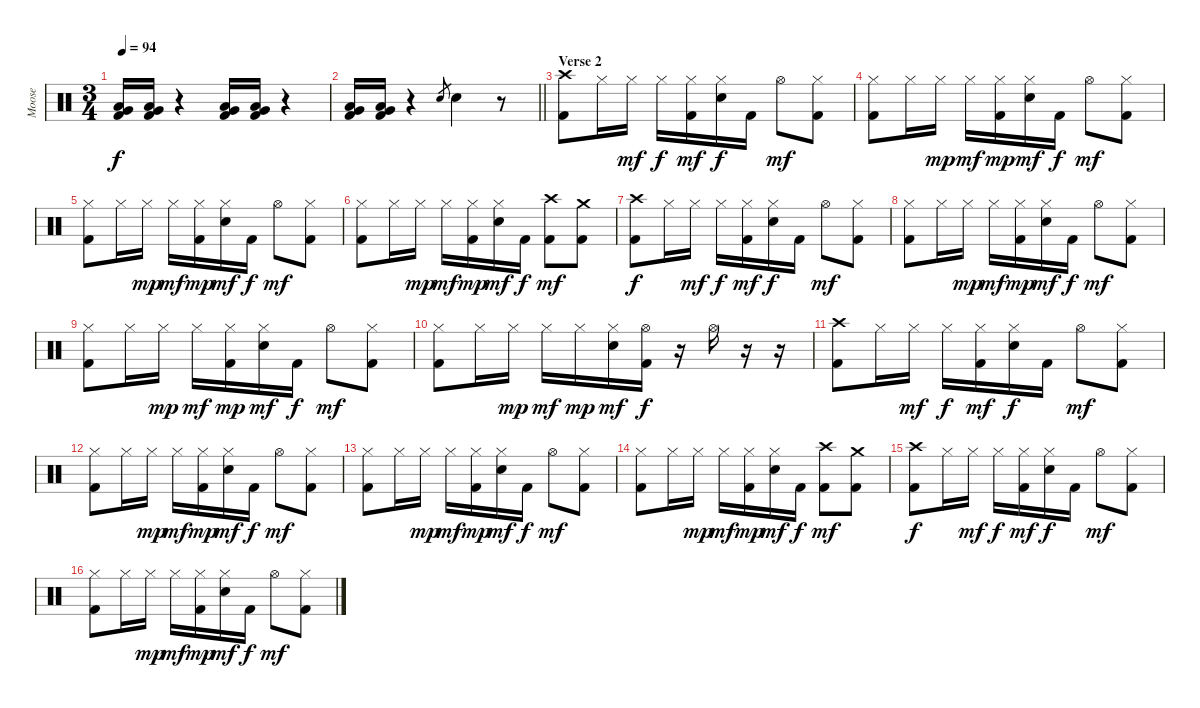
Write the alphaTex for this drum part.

\track ("Moose" "Moose") {instrument percussion}
\staff {score}
\articulation defaults
\ts (3 4)
\tempo 94
\clef neutral
\ks c
("Kick (hit) 2" "Low Tom (hit)" "Very Low Tom (hit)").16{dy f} ("Kick (hit) 2" "Low Tom (hit)" "Very Low Tom (hit)").16 r.4 ("Kick (hit) 2" "Low Tom (hit)" "Very Low Tom (hit)").16 ("Kick (hit) 2" "Low Tom (hit)" "Very Low Tom (hit)").16 r.4 |
\barLineRight lightlight
("Kick (hit) 2" "Low Tom (hit)" "Very Low Tom (hit)").16 ("Kick (hit) 2" "Low Tom (hit)" "Very Low Tom (hit)").16 r.4 "Snare (hit) 2".8{gr} "Snare (hit) 2".4 r.8 |
\section ("" "Verse 2")
("Kick (hit) 2" "Crash high (hit)").8 "Hi-Hat (closed)".16 "Hi-Hat (closed)".16{dy mf} "Hi-Hat (closed)".16{dy f} ("Kick (hit) 2" "Hi-Hat (closed)").16{dy mf} ("Snare (hit) 2" "Hi-Hat (closed)").16{dy f} "Kick (hit) 2".16 "Hi-Hat (open)".8{dy mf} ("Kick (hit) 2" "Hi-Hat (closed)").8 |
("Kick (hit) 2" "Hi-Hat (closed)").8 "Hi-Hat (closed)".16 "Hi-Hat (closed)".16{dy mp} "Hi-Hat (closed)".16{dy mf} ("Kick (hit) 2" "Hi-Hat (closed)").16{dy mp} ("Snare (hit) 2" "Hi-Hat (closed)").16{dy mf} "Kick (hit) 2".16{dy f} "Hi-Hat (open)".8{dy mf} ("Kick (hit) 2" "Hi-Hat (closed)").8 |
("Kick (hit) 2" "Hi-Hat (closed)").8 "Hi-Hat (closed)".16 "Hi-Hat (closed)".16{dy mp} "Hi-Hat (closed)".16{dy mf} ("Kick (hit) 2" "Hi-Hat (closed)").16{dy mp} ("Snare (hit) 2" "Hi-Hat (closed)").16{dy mf} "Kick (hit) 2".16{dy f} "Hi-Hat (open)".8{dy mf} ("Kick (hit) 2" "Hi-Hat (closed)").8 |
("Kick (hit) 2" "Hi-Hat (closed)").8 "Hi-Hat (closed)".16 "Hi-Hat (closed)".16{dy mp} "Hi-Hat (closed)".16{dy mf} ("Kick (hit) 2" "Hi-Hat (closed)").16{dy mp} ("Snare (hit) 2" "Hi-Hat (closed)").16{dy mf} "Kick (hit) 2".16{dy f} ("Kick (hit) 2" "Crash high (hit)").8{dy mf} ("Kick (hit) 2" "Crash medium (hit)").8 |
("Kick (hit) 2" "Crash high (hit)").8{dy f} "Hi-Hat (closed)".16 "Hi-Hat (closed)".16{dy mf} "Hi-Hat (closed)".16{dy f} ("Kick (hit) 2" "Hi-Hat (closed)").16{dy mf} ("Snare (hit) 2" "Hi-Hat (closed)").16{dy f} "Kick (hit) 2".16 "Hi-Hat (open)".8{dy mf} ("Kick (hit) 2" "Hi-Hat (closed)").8 |
("Kick (hit) 2" "Hi-Hat (closed)").8 "Hi-Hat (closed)".16 "Hi-Hat (closed)".16{dy mp} "Hi-Hat (closed)".16{dy mf} ("Kick (hit) 2" "Hi-Hat (closed)").16{dy mp} ("Snare (hit) 2" "Hi-Hat (closed)").16{dy mf} "Kick (hit) 2".16{dy f} "Hi-Hat (open)".8{dy mf} ("Kick (hit) 2" "Hi-Hat (closed)").8 |
("Kick (hit) 2" "Hi-Hat (closed)").8 "Hi-Hat (closed)".16 "Hi-Hat (closed)".16{dy mp} "Hi-Hat (closed)".16{dy mf} ("Kick (hit) 2" "Hi-Hat (closed)").16{dy mp} ("Snare (hit) 2" "Hi-Hat (closed)").16{dy mf} "Kick (hit) 2".16{dy f} "Hi-Hat (open)".8{dy mf} ("Kick (hit) 2" "Hi-Hat (closed)").8 |
("Kick (hit) 2" "Hi-Hat (closed)").8 "Hi-Hat (closed)".16 "Hi-Hat (closed)".16{dy mp} "Hi-Hat (closed)".16{dy mf} "Hi-Hat (closed)".16{dy mp} ("Snare (hit) 2" "Hi-Hat (closed)").16{dy mf} ("Kick (hit) 2" "Hi-Hat (open)").16{dy f} r.16 "Hi-Hat (open)".16 r.16 r.16 |
("Kick (hit) 2" "Crash high (hit)").8 "Hi-Hat (closed)".16 "Hi-Hat (closed)".16{dy mf} "Hi-Hat (closed)".16{dy f} ("Kick (hit) 2" "Hi-Hat (closed)").16{dy mf} ("Snare (hit) 2" "Hi-Hat (closed)").16{dy f} "Kick (hit) 2".16 "Hi-Hat (open)".8{dy mf} ("Kick (hit) 2" "Hi-Hat (closed)").8 |
("Kick (hit) 2" "Hi-Hat (closed)").8 "Hi-Hat (closed)".16 "Hi-Hat (closed)".16{dy mp} "Hi-Hat (closed)".16{dy mf} ("Kick (hit) 2" "Hi-Hat (closed)").16{dy mp} ("Snare (hit) 2" "Hi-Hat (closed)").16{dy mf} "Kick (hit) 2".16{dy f} "Hi-Hat (open)".8{dy mf} ("Kick (hit) 2" "Hi-Hat (closed)").8 |
("Kick (hit) 2" "Hi-Hat (closed)").8 "Hi-Hat (closed)".16 "Hi-Hat (closed)".16{dy mp} "Hi-Hat (closed)".16{dy mf} ("Kick (hit) 2" "Hi-Hat (closed)").16{dy mp} ("Snare (hit) 2" "Hi-Hat (closed)").16{dy mf} "Kick (hit) 2".16{dy f} "Hi-Hat (open)".8{dy mf} ("Kick (hit) 2" "Hi-Hat (closed)").8 |
("Kick (hit) 2" "Hi-Hat (closed)").8 "Hi-Hat (closed)".16 "Hi-Hat (closed)".16{dy mp} "Hi-Hat (closed)".16{dy mf} ("Kick (hit) 2" "Hi-Hat (closed)").16{dy mp} ("Snare (hit) 2" "Hi-Hat (closed)").16{dy mf} "Kick (hit) 2".16{dy f} ("Kick (hit) 2" "Crash high (hit)").8{dy mf} ("Kick (hit) 2" "Crash medium (hit)").8 |
("Kick (hit) 2" "Crash high (hit)").8{dy f} "Hi-Hat (closed)".16 "Hi-Hat (closed)".16{dy mf} "Hi-Hat (closed)".16{dy f} ("Kick (hit) 2" "Hi-Hat (closed)").16{dy mf} ("Snare (hit) 2" "Hi-Hat (closed)").16{dy f} "Kick (hit) 2".16 "Hi-Hat (open)".8{dy mf} ("Kick (hit) 2" "Hi-Hat (closed)").8 |
("Kick (hit) 2" "Hi-Hat (closed)").8 "Hi-Hat (closed)".16 "Hi-Hat (closed)".16{dy mp} "Hi-Hat (closed)".16{dy mf} ("Kick (hit) 2" "Hi-Hat (closed)").16{dy mp} ("Snare (hit) 2" "Hi-Hat (closed)").16{dy mf} "Kick (hit) 2".16{dy f} "Hi-Hat (open)".8{dy mf} ("Kick (hit) 2" "Hi-Hat (closed)").8
